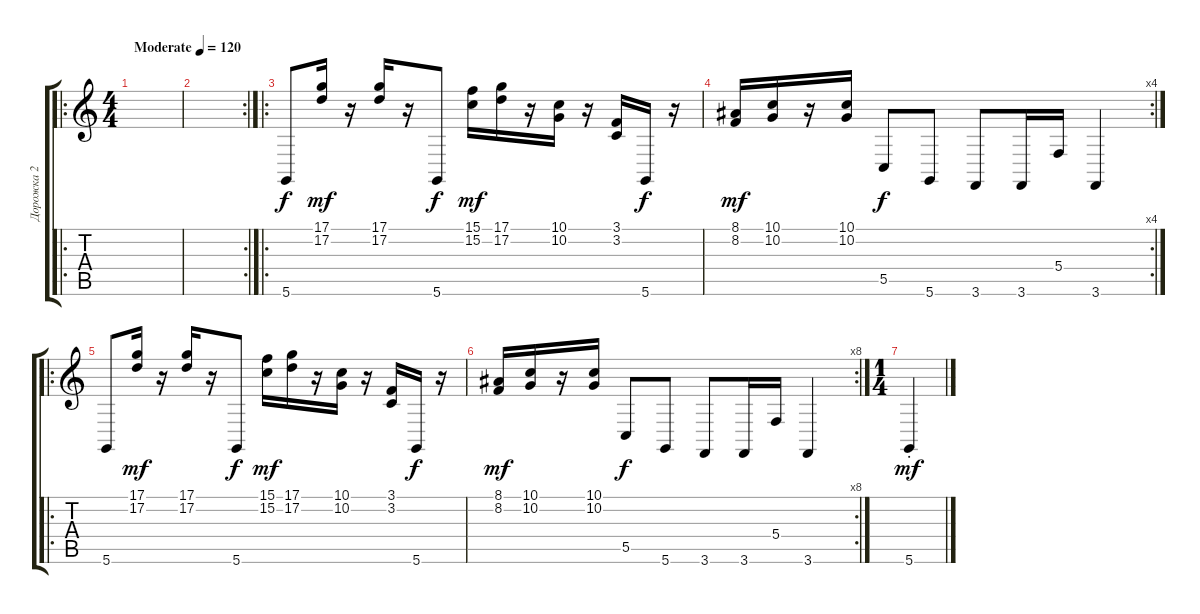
\track ("Дорожка 2" "Дорожка 2") {instrument lead1square}
\staff {score tabs}
\tuning (D4 A3 F3 C3 G2 D2) {hide}
\ro
\ts (4 4)
\tempo (120 "Moderate")
\clef g2
\ks c
|
\rc 2
|
\ro
5.6.8 (17.1 17.2).16{dy mf} r.16 (17.1 17.2).16 r.16 5.6.8{dy f} (15.1 15.2).16{dy mf} (17.1 17.2).16 r.16 (10.1 10.2).16 r.16 (3.1 3.2).16 5.6.16{dy f} r.16 |
\rc 4
(8.1 8.2).16{dy mf} (10.1 10.2).16 r.16 (10.1 10.2).16 5.5.8{dy f} 5.6.8 3.6.8 3.6.16 5.4.16 3.6.4 |
\ro
5.6.8 (17.1 17.2).16{dy mf} r.16 (17.1 17.2).16 r.16 5.6.8{dy f} (15.1 15.2).16{dy mf} (17.1 17.2).16 r.16 (10.1 10.2).16 r.16 (3.1 3.2).16 5.6.16{dy f} r.16 |
\rc 8
(8.1 8.2).16{dy mf} (10.1 10.2).16 r.16 (10.1 10.2).16 5.5.8{dy f} 5.6.8 3.6.8 3.6.16 5.4.16 3.6.4 |
\ts (1 4)
5.6{st}.4{dy mf}
